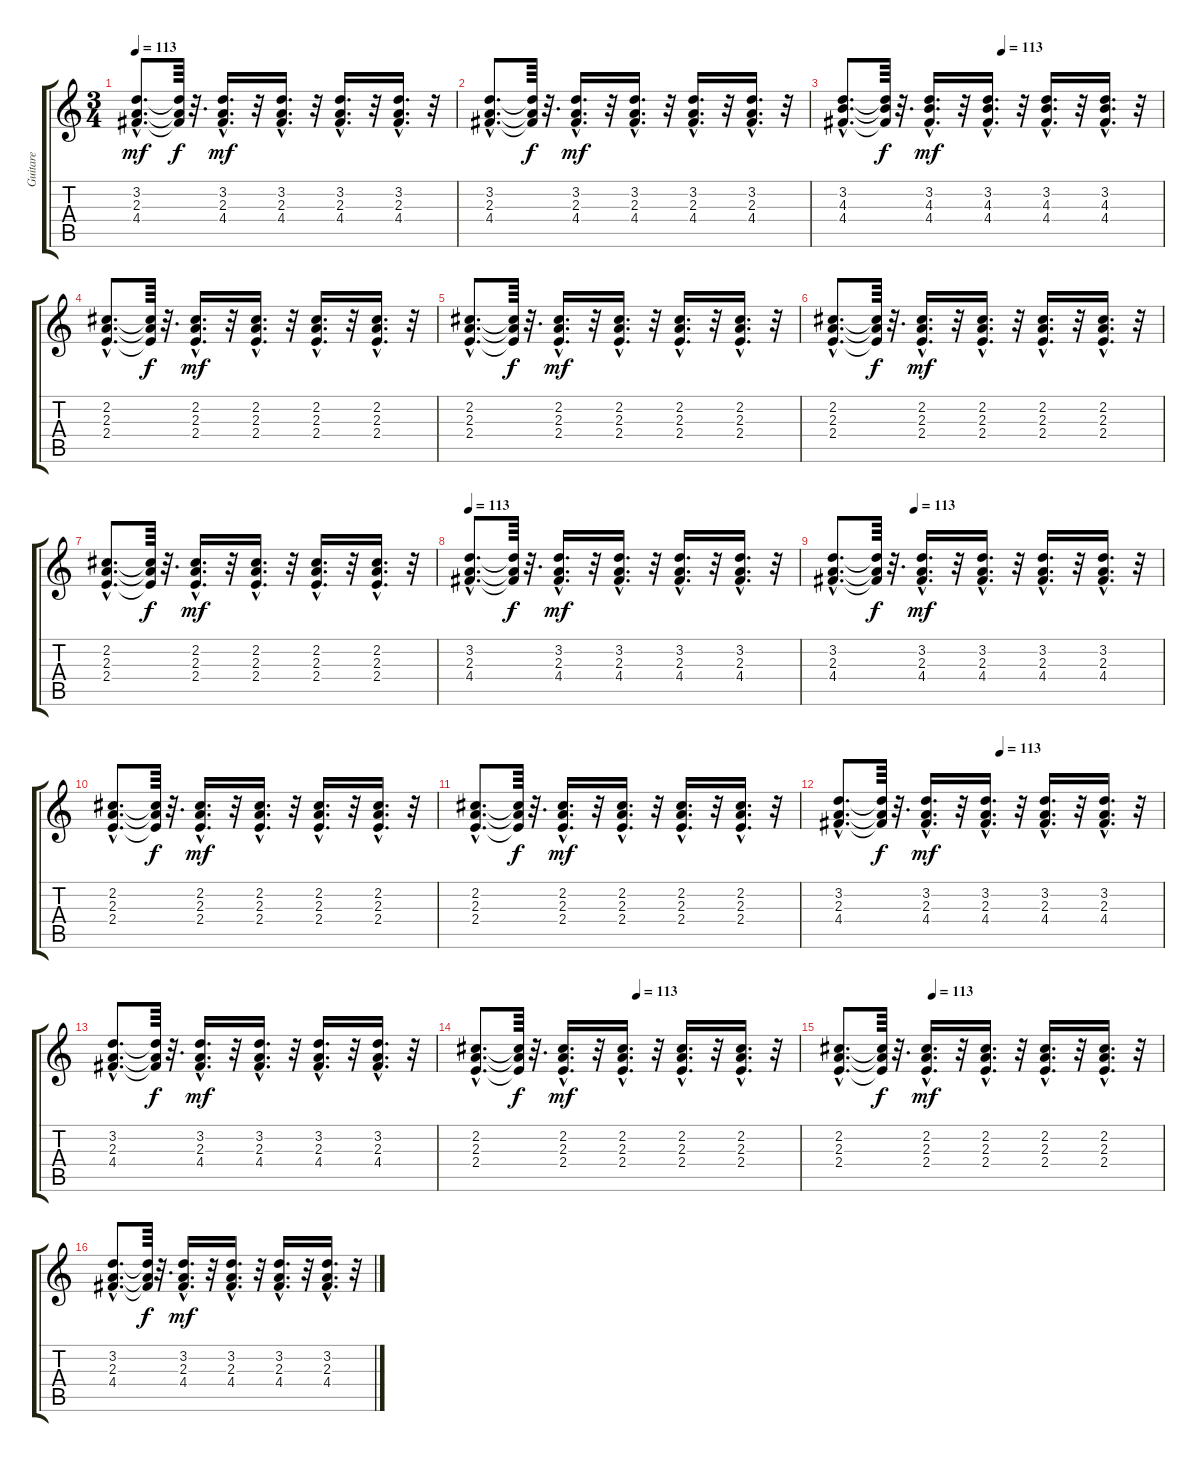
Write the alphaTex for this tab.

\track ("Guitare" "Guitare") {instrument acousticguitarnylon}
\staff {score tabs}
\tuning (E4 B3 G3 D3 A2 E2) {hide}
\ts (3 4)
\tempo 113
\clef g2
\ks c
(3.2{hac} 2.3{hac} 4.4{hac}).8{d dy mf} (3.2{t} 2.3{t} 4.4{t}).64{dy f} r.32{d} (3.2{hac} 2.3{hac} 4.4{hac}).16{d dy mf} r.32 (3.2{hac} 2.3{hac} 4.4{hac}).16{d} r.32 (3.2{hac} 2.3{hac} 4.4{hac}).16{d} r.32 (3.2{hac} 2.3{hac} 4.4{hac}).16{d} r.32 |
(3.2{hac} 2.3{hac} 4.4{hac}).8{d} (3.2{t} 2.3{t} 4.4{t}).64{dy f} r.32{d} (3.2{hac} 2.3{hac} 4.4{hac}).16{d dy mf} r.32 (3.2{hac} 2.3{hac} 4.4{hac}).16{d} r.32 (3.2{hac} 2.3{hac} 4.4{hac}).16{d} r.32 (3.2{hac} 2.3{hac} 4.4{hac}).16{d} r.32 |
\tempo (113 0.5)
(3.2{hac} 4.3{hac} 4.4{hac}).8{d} (3.2{t} 4.3{t} 4.4{t}).64{dy f} r.32{d} (3.2{hac} 4.3{hac} 4.4{hac}).16{d dy mf} r.32 (3.2{hac} 4.3{hac} 4.4{hac}).16{d} r.32 (3.2{hac} 4.3{hac} 4.4{hac}).16{d} r.32 (3.2{hac} 4.3{hac} 4.4{hac}).16{d} r.32 |
(2.2{hac} 2.3{hac} 2.4{hac}).8{d} (2.2{t} 2.3{t} 2.4{t}).64{dy f} r.32{d} (2.2{hac} 2.3{hac} 2.4{hac}).16{d dy mf} r.32 (2.2{hac} 2.3{hac} 2.4{hac}).16{d} r.32 (2.2{hac} 2.3{hac} 2.4{hac}).16{d} r.32 (2.2{hac} 2.3{hac} 2.4{hac}).16{d} r.32 |
(2.2{hac} 2.3{hac} 2.4{hac}).8{d} (2.2{t} 2.3{t} 2.4{t}).64{dy f} r.32{d} (2.2{hac} 2.3{hac} 2.4{hac}).16{d dy mf} r.32 (2.2{hac} 2.3{hac} 2.4{hac}).16{d} r.32 (2.2{hac} 2.3{hac} 2.4{hac}).16{d} r.32 (2.2{hac} 2.3{hac} 2.4{hac}).16{d} r.32 |
(2.2{hac} 2.3{hac} 2.4{hac}).8{d} (2.2{t} 2.3{t} 2.4{t}).64{dy f} r.32{d} (2.2{hac} 2.3{hac} 2.4{hac}).16{d dy mf} r.32 (2.2{hac} 2.3{hac} 2.4{hac}).16{d} r.32 (2.2{hac} 2.3{hac} 2.4{hac}).16{d} r.32 (2.2{hac} 2.3{hac} 2.4{hac}).16{d} r.32 |
(2.2{hac} 2.3{hac} 2.4{hac}).8{d} (2.2{t} 2.3{t} 2.4{t}).64{dy f} r.32{d} (2.2{hac} 2.3{hac} 2.4{hac}).16{d dy mf} r.32 (2.2{hac} 2.3{hac} 2.4{hac}).16{d} r.32 (2.2{hac} 2.3{hac} 2.4{hac}).16{d} r.32 (2.2{hac} 2.3{hac} 2.4{hac}).16{d} r.32 |
\tempo 113
(3.2{hac} 2.3{hac} 4.4{hac}).8{d} (3.2{t} 2.3{t} 4.4{t}).64{dy f} r.32{d} (3.2{hac} 2.3{hac} 4.4{hac}).16{d dy mf} r.32 (3.2{hac} 2.3{hac} 4.4{hac}).16{d} r.32 (3.2{hac} 2.3{hac} 4.4{hac}).16{d} r.32 (3.2{hac} 2.3{hac} 4.4{hac}).16{d} r.32 |
\tempo (113 0.25)
(3.2{hac} 2.3{hac} 4.4{hac}).8{d} (3.2{t} 2.3{t} 4.4{t}).64{dy f} r.32{d} (3.2{hac} 2.3{hac} 4.4{hac}).16{d dy mf} r.32 (3.2{hac} 2.3{hac} 4.4{hac}).16{d} r.32 (3.2{hac} 2.3{hac} 4.4{hac}).16{d} r.32 (3.2{hac} 2.3{hac} 4.4{hac}).16{d} r.32 |
(2.2{hac} 2.3{hac} 2.4{hac}).8{d} (2.2{t} 2.3{t} 2.4{t}).64{dy f} r.32{d} (2.2{hac} 2.3{hac} 2.4{hac}).16{d dy mf} r.32 (2.2{hac} 2.3{hac} 2.4{hac}).16{d} r.32 (2.2{hac} 2.3{hac} 2.4{hac}).16{d} r.32 (2.2{hac} 2.3{hac} 2.4{hac}).16{d} r.32 |
(2.2{hac} 2.3{hac} 2.4{hac}).8{d} (2.2{t} 2.3{t} 2.4{t}).64{dy f} r.32{d} (2.2{hac} 2.3{hac} 2.4{hac}).16{d dy mf} r.32 (2.2{hac} 2.3{hac} 2.4{hac}).16{d} r.32 (2.2{hac} 2.3{hac} 2.4{hac}).16{d} r.32 (2.2{hac} 2.3{hac} 2.4{hac}).16{d} r.32 |
\tempo (113 0.5)
(3.2{hac} 2.3{hac} 4.4{hac}).8{d} (3.2{t} 2.3{t} 4.4{t}).64{dy f} r.32{d} (3.2{hac} 2.3{hac} 4.4{hac}).16{d dy mf} r.32 (3.2{hac} 2.3{hac} 4.4{hac}).16{d} r.32 (3.2{hac} 2.3{hac} 4.4{hac}).16{d} r.32 (3.2{hac} 2.3{hac} 4.4{hac}).16{d} r.32 |
(3.2{hac} 2.3{hac} 4.4{hac}).8{d} (3.2{t} 2.3{t} 4.4{t}).64{dy f} r.32{d} (3.2{hac} 2.3{hac} 4.4{hac}).16{d dy mf} r.32 (3.2{hac} 2.3{hac} 4.4{hac}).16{d} r.32 (3.2{hac} 2.3{hac} 4.4{hac}).16{d} r.32 (3.2{hac} 2.3{hac} 4.4{hac}).16{d} r.32 |
\tempo (113 0.5)
(2.2{hac} 2.3{hac} 2.4{hac}).8{d} (2.2{t} 2.3{t} 2.4{t}).64{dy f} r.32{d} (2.2{hac} 2.3{hac} 2.4{hac}).16{d dy mf} r.32 (2.2{hac} 2.3{hac} 2.4{hac}).16{d} r.32 (2.2{hac} 2.3{hac} 2.4{hac}).16{d} r.32 (2.2{hac} 2.3{hac} 2.4{hac}).16{d} r.32 |
\tempo (113 0.2916666666666667)
(2.2{hac} 2.3{hac} 2.4{hac}).8{d} (2.2{t} 2.3{t} 2.4{t}).64{dy f} r.32{d} (2.2{hac} 2.3{hac} 2.4{hac}).16{d dy mf} r.32 (2.2{hac} 2.3{hac} 2.4{hac}).16{d} r.32 (2.2{hac} 2.3{hac} 2.4{hac}).16{d} r.32 (2.2{hac} 2.3{hac} 2.4{hac}).16{d} r.32 |
(3.2{hac} 2.3{hac} 4.4{hac}).8{d} (3.2{t} 2.3{t} 4.4{t}).64{dy f} r.32{d} (3.2{hac} 2.3{hac} 4.4{hac}).16{d dy mf} r.32 (3.2{hac} 2.3{hac} 4.4{hac}).16{d} r.32 (3.2{hac} 2.3{hac} 4.4{hac}).16{d} r.32 (3.2{hac} 2.3{hac} 4.4{hac}).16{d} r.32
